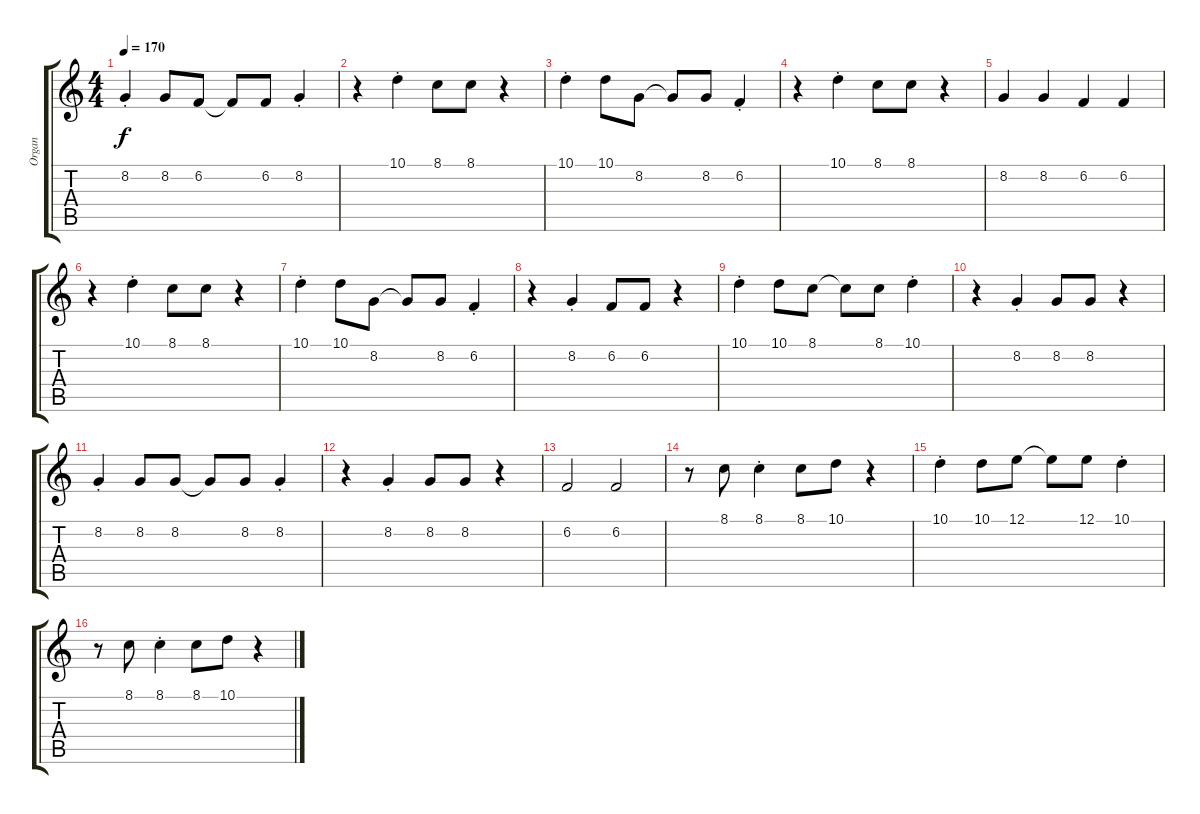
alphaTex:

\track ("Organ" "Organ") {instrument drawbarorgan}
\staff {score tabs}
\tuning (E4 B3 G3 D3 A2 E2) {hide}
\ts (4 4)
\tempo 170
\clef g2
\ks c
8.2{st}.4{dy f} 8.2.8 6.2.8 6.2{t}.8 6.2.8 8.2{st}.4 |
r.4 10.1{st}.4 8.1.8 8.1.8 r.4 |
10.1{st}.4 10.1.8 8.2.8 8.2{t}.8 8.2.8 6.2{st}.4 |
r.4 10.1{st}.4 8.1.8 8.1.8 r.4 |
8.2.4 8.2.4 6.2.4 6.2.4 |
r.4 10.1{st}.4 8.1.8 8.1.8 r.4 |
10.1{st}.4 10.1.8 8.2.8 8.2{t}.8 8.2.8 6.2{st}.4 |
r.4 8.2{st}.4 6.2.8 6.2.8 r.4 |
10.1{st}.4 10.1.8 8.1.8 8.1{t}.8 8.1.8 10.1{st}.4 |
r.4 8.2{st}.4 8.2.8 8.2.8 r.4 |
8.2{st}.4 8.2.8 8.2.8 8.2{t}.8 8.2.8 8.2{st}.4 |
r.4 8.2{st}.4 8.2.8 8.2.8 r.4 |
6.2.2 6.2.2 |
r.8 8.1.8 8.1{st}.4 8.1.8 10.1.8 r.4 |
10.1{st}.4 10.1.8 12.1.8 12.1{t}.8 12.1.8 10.1{st}.4 |
r.8 8.1.8 8.1{st}.4 8.1.8 10.1.8 r.4
